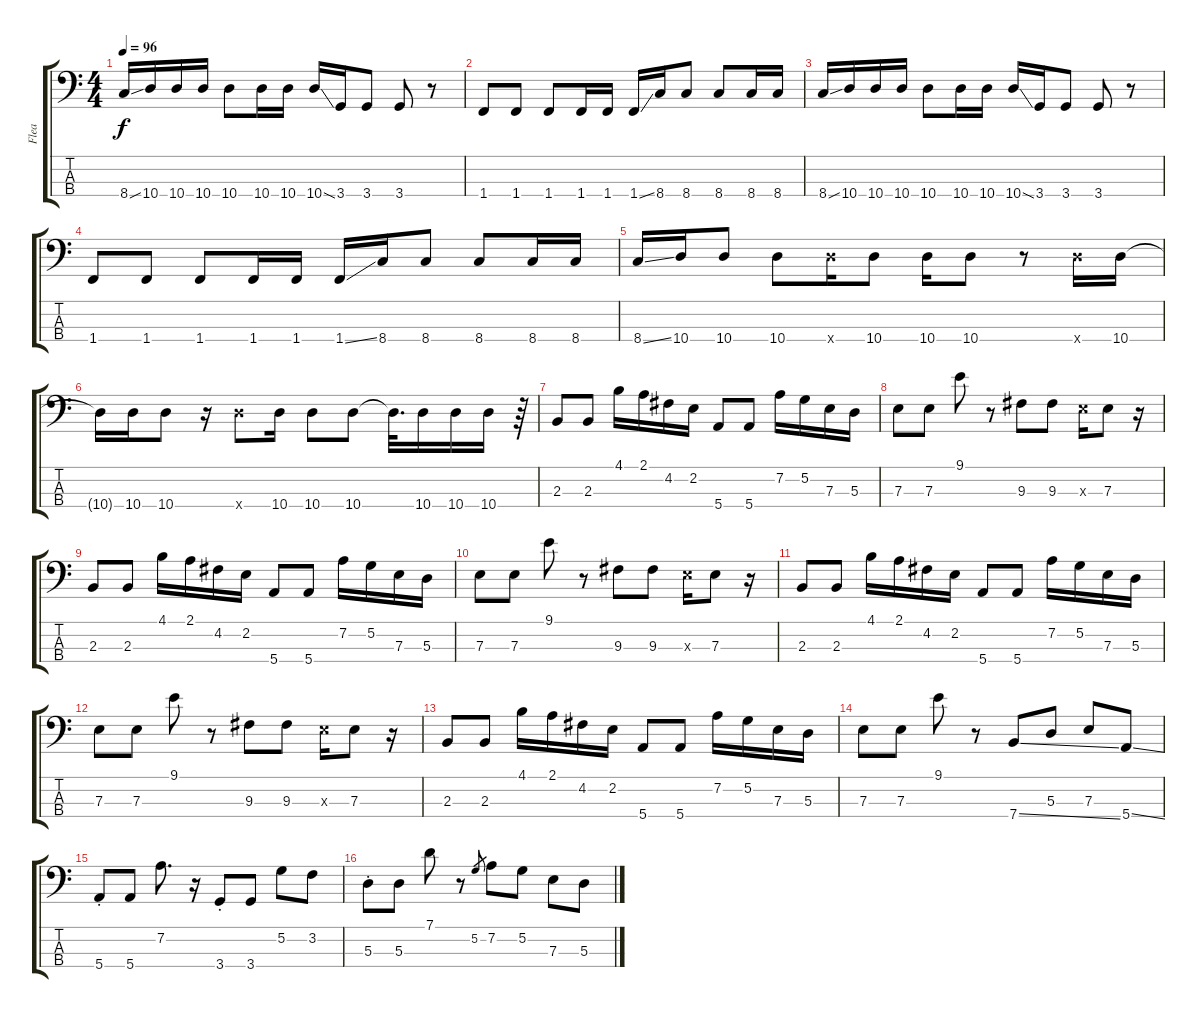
\track ("Flea" "Flea") {instrument electricbassfinger}
\staff {score tabs}
\tuning (G2 D2 A1 E1) {hide}
\ts (4 4)
\tempo 96
\clef f4
\ks c
8.4{ss}.16{dy f} 10.4.16 10.4.16 10.4.16 10.4.8 10.4.16 10.4.16 10.4{ss}.16 3.4.16 3.4.8 3.4.8 r.8 |
1.4.8 1.4.8 1.4.8 1.4.16 1.4.16 1.4{ss}.16 8.4.16 8.4.8 8.4.8 8.4.16 8.4.16 |
8.4{ss}.16 10.4.16 10.4.16 10.4.16 10.4.8 10.4.16 10.4.16 10.4{ss}.16 3.4.16 3.4.8 3.4.8 r.8 |
1.4.8 1.4.8 1.4.8 1.4.16 1.4.16 1.4{ss}.16 8.4.16 8.4.8 8.4.8 8.4.16 8.4.16 |
8.4{ss}.16 10.4.16 10.4.8 10.4.8 10.4{x}.16 10.4.8 10.4.16 10.4.8 r.8 10.4{x}.16 10.4.16 |
10.4{t}.16 10.4.16 10.4.8 r.16 10.4{x}.8 10.4.16 10.4.8 10.4.8 10.4{t}.32{d} 10.4.16 10.4.16 10.4.16 r.64 |
2.3.8 2.3.8 4.1.16 2.1.16 4.2.16 2.2.16 5.4.8 5.4.8 7.2.16 5.2.16 7.3.16 5.3.16 |
7.3.8 7.3.8 9.1.8 r.8 9.3.8 9.3.8 7.3{x}.16 7.3.8 r.16 |
2.3.8 2.3.8 4.1.16 2.1.16 4.2.16 2.2.16 5.4.8 5.4.8 7.2.16 5.2.16 7.3.16 5.3.16 |
7.3.8 7.3.8 9.1.8 r.8 9.3.8 9.3.8 7.3{x}.16 7.3.8 r.16 |
2.3.8 2.3.8 4.1.16 2.1.16 4.2.16 2.2.16 5.4.8 5.4.8 7.2.16 5.2.16 7.3.16 5.3.16 |
7.3.8 7.3.8 9.1.8 r.8 9.3.8 9.3.8 7.3{x}.16 7.3.8 r.16 |
2.3.8 2.3.8 4.1.16 2.1.16 4.2.16 2.2.16 5.4.8 5.4.8 7.2.16 5.2.16 7.3.16 5.3.16 |
7.3.8 7.3.8 9.1.8 r.8 7.4{ss}.8 5.3.8 7.3.8 5.4{ss}.8 |
5.4{st}.8 5.4.8 7.2.8{d} r.16 3.4{st}.8 3.4.8 5.2.8 3.2.8 |
5.3{st}.8 5.3.8 7.1.8 r.8 5.2.8{gr} 7.2.8 5.2.8 7.3.8 5.3.8
